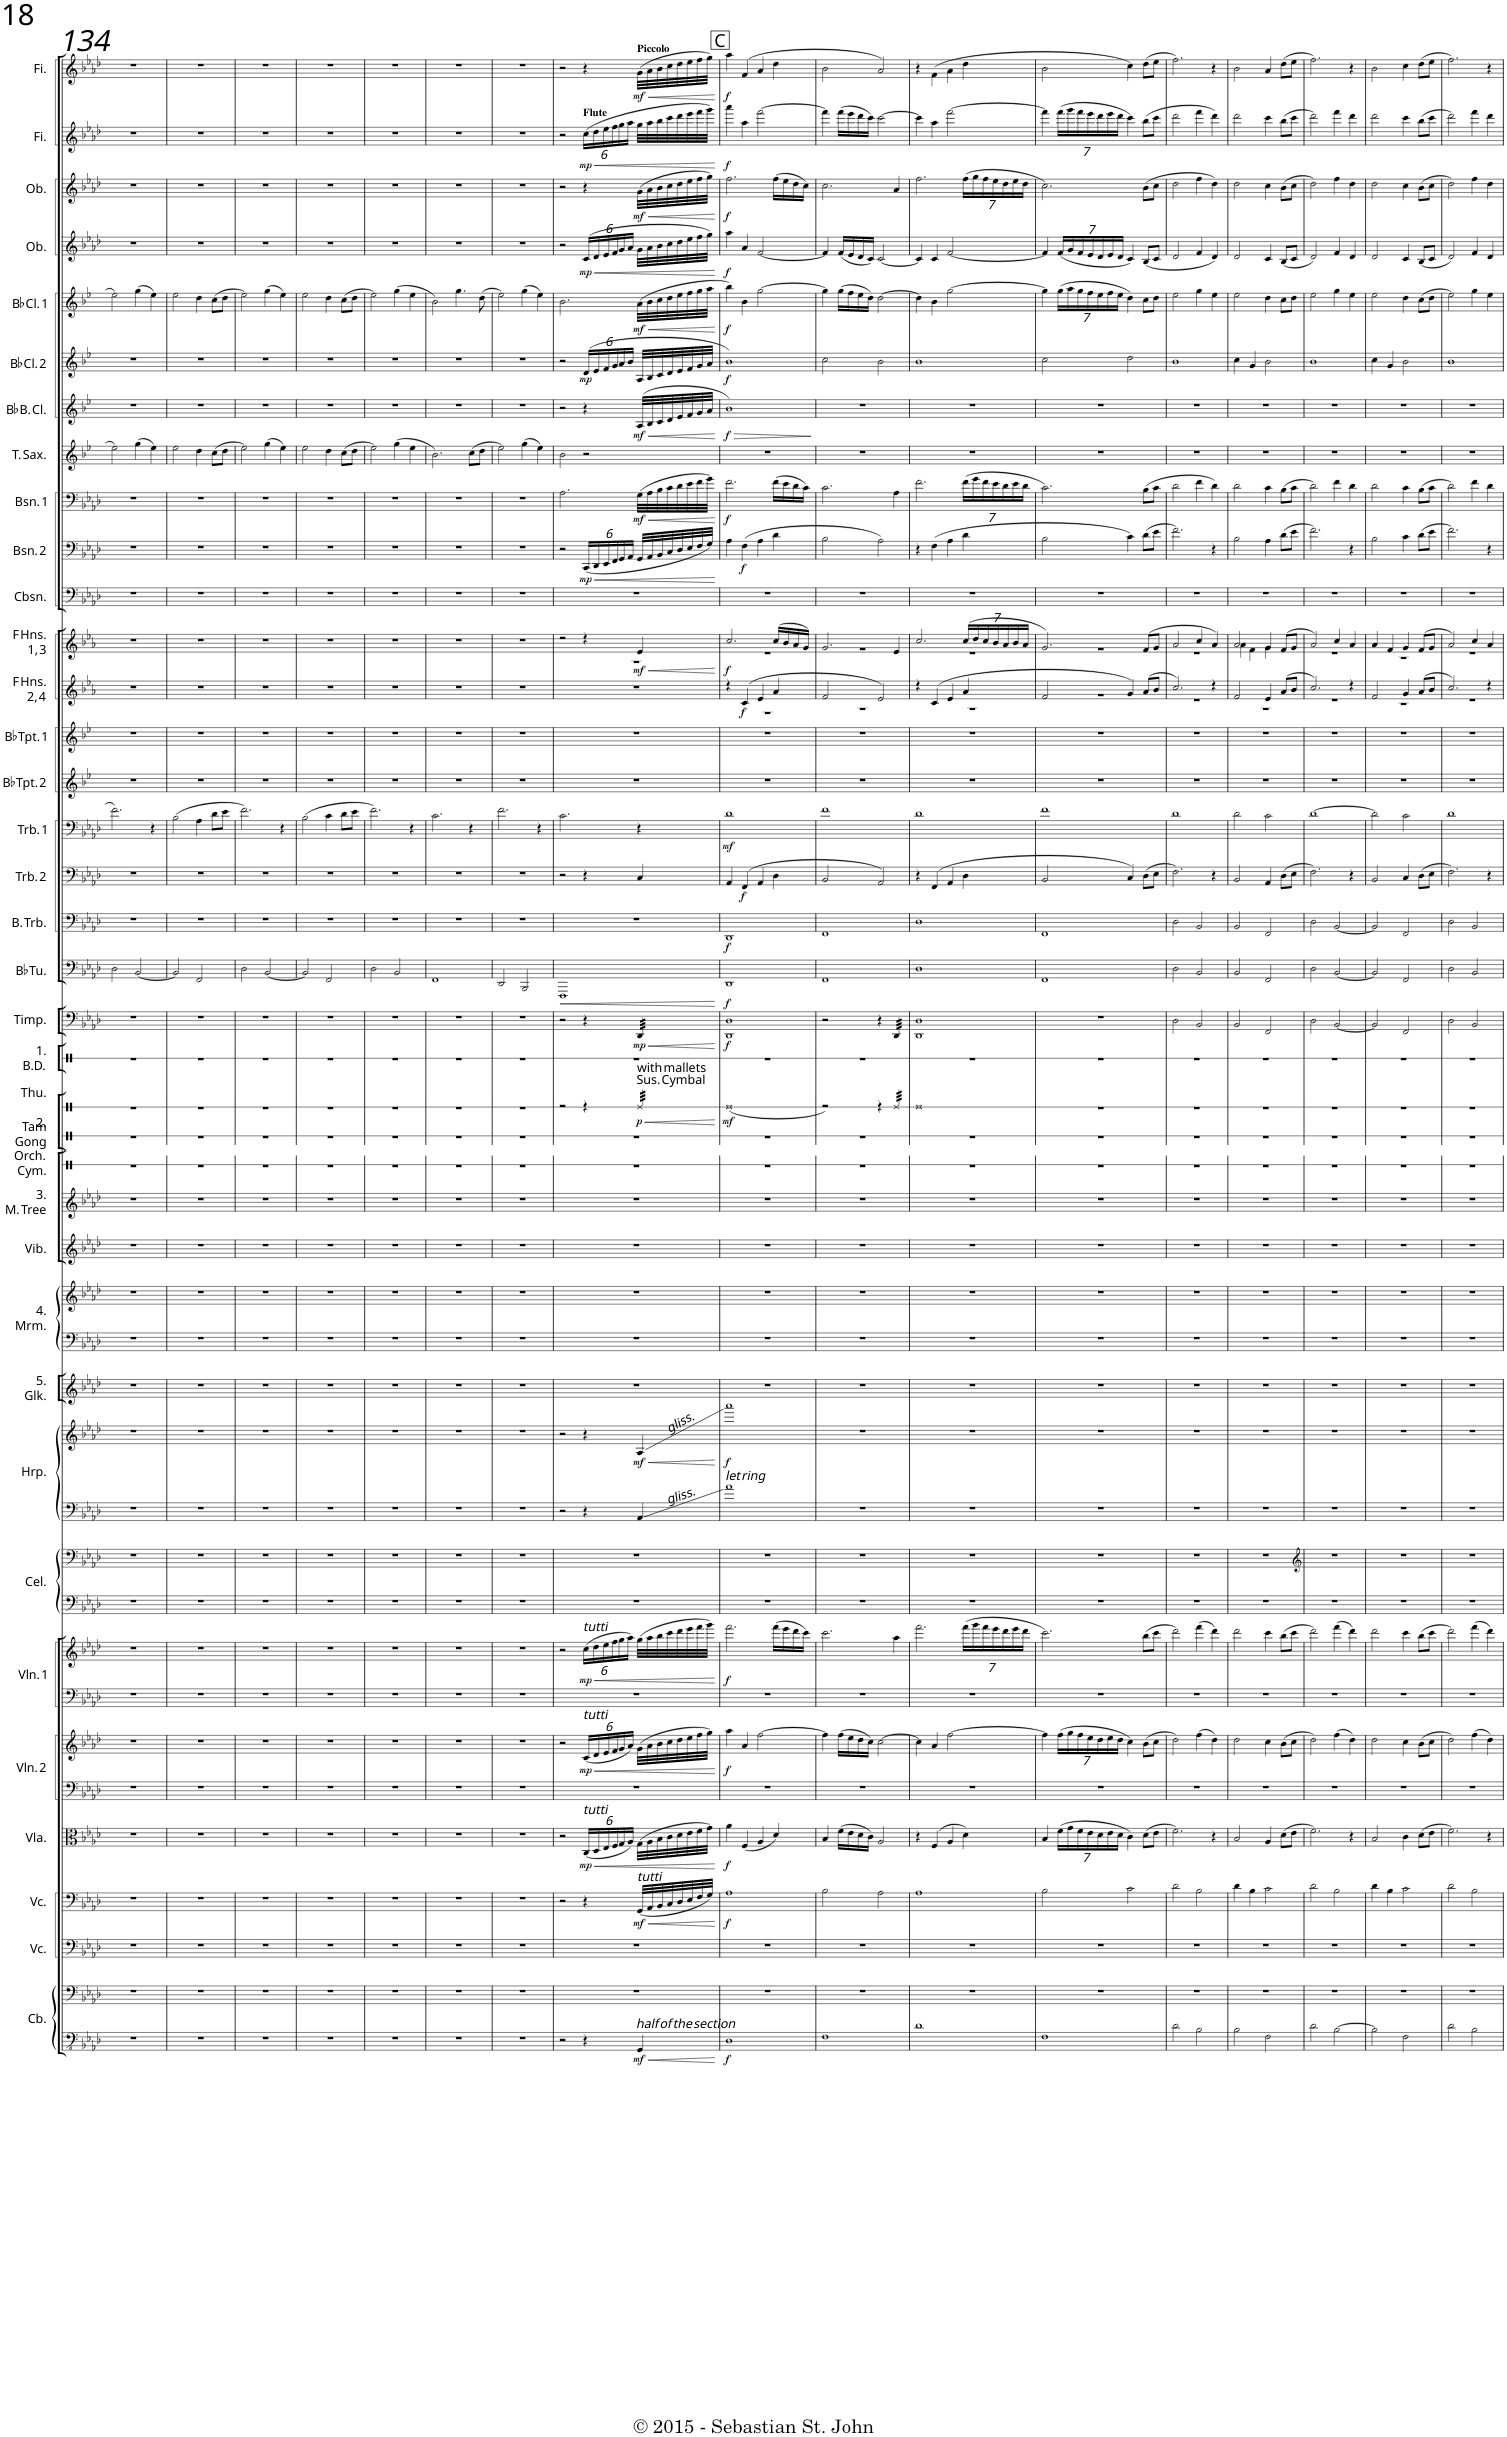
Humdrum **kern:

**kern	**kern	**dynam	**kern	**kern	**dynam	**kern	**dynam	**kern	**kern	**dynam	**kern	**kern	**dynam	**kern	**kern	**kern	**kern	**dynam	**kern	**kern	**kern	**kern	**kern	**kern	**kern	**kern	**dynam	**kern	**kern	**dynam	**kern	**dynam	**kern	**dynam	**kern	**dynam	**kern	**dynam	**kern	**kern	**kern	**dynam	**kern	**dynam	**kern	**kern	**dynam	**kern	**dynam	**kern	**kern	**dynam	**kern	**dynam	**kern	**dynam	**kern	**dynam	**kern	**dynam	**kern	**dynam	**kern	**dynam
*part36	*part36	*part36	*part35	*part34	*part34	*part33	*part33	*part32	*part32	*part32	*part31	*part31	*part31	*part30	*part30	*part29	*part29	*part29	*part28	*part27	*part27	*part26	*part25	*part24	*part23	*part22	*part22	*part21	*part20	*part20	*part19	*part19	*part18	*part18	*part17	*part17	*part16	*part16	*part15	*part14	*part13	*part13	*part12	*part12	*part11	*part10	*part10	*part9	*part9	*part8	*part7	*part7	*part6	*part6	*part5	*part5	*part4	*part4	*part3	*part3	*part2	*part2	*part1	*part1
*staff42	*staff41	*staff41/42	*staff40	*staff39	*staff39	*staff38	*staff38	*staff37	*staff36	*staff36/37	*staff35	*staff34	*staff34/35	*staff33	*staff32	*staff31	*staff30	*staff30/31	*staff29	*staff28	*staff27	*staff26	*staff25	*staff24	*staff23	*staff22	*staff22	*staff21	*staff20	*staff20	*staff19	*staff19	*staff18	*staff18	*staff17	*staff17	*staff16	*staff16	*staff15	*staff14	*staff13	*staff13	*staff12	*staff12	*staff11	*staff10	*staff10	*staff9	*staff9	*staff8	*staff7	*staff7	*staff6	*staff6	*staff5	*staff5	*staff4	*staff4	*staff3	*staff3	*staff2	*staff2	*staff1	*staff1
*I"Contrabass	*	*	*I"Violoncello	*I"Violoncello	*	*I"Viola	*	*I"Violin 2	*	*	*I"Violin 1	*	*	*I"Piano Celesta	*	*I"Harp	*	*	*I"5. Glockenspiel	*I"4. Marimba	*	*I"Vibraphone	*I"3. Mark Tree	*I"Orchestra Cymbals	*I"Tam-Tam Big Gong	*I"Thundersheet  2.	*	*I"1. Bass Drum	*I"Timpani	*	*I"Bb Tuba	*	*I"Bass Trombone	*	*I"Trombone 2	*	*I"Trombone 1	*	*I"Bb Trumpet 2	*I"Bb Trumpet 1	*I"F Horns 2, 4	*	*I"F Horns 1, 3	*	*I"Contrabassoon	*I"Bassoon 2	*	*I"Bassoon 1	*	*I"Tenor Saxophone	*I"Bb Bass Clarinet	*	*I"Bb Clarinet 2	*	*I"Bb Clarinet 1	*	*I"English Horn	*	*I"Oboe	*	*I"Flute 2 Alto Flt.	*	*I"Flute 1 Piccolo	*
*I'Cb.	*	*	*I'Vc.	*I'Vc.	*	*I'Vla.	*	*I'Vln. 2	*	*	*I'Vln. 1	*	*	*I'Pno. Csta.	*	*I'Hrp.	*	*	*I'5. Glk.	*I'4. Mrm.	*	*I'Vib.	*I'3. M. Tree	*I'Orch.  Cym.	*I'Tam Gong	*I'Thu.  2.	*	*I'1. B.D.	*I'Timp.	*	*I'Bb Tu.	*	*I'B. Trb.	*	*I'Trb. 2	*	*I'Trb. 1	*	*I'Bb Tpt. 2	*I'Bb Tpt. 1	*I'F Hns. 2, 4	*	*I'F Hns. 1, 3	*	*I'Cbsn.	*I'Bsn. 2	*	*I'Bsn. 1	*	*I'T. Sax.	*I'Bb B. Cl.	*	*I'Bb Cl. 2	*	*I'Bb Cl. 1	*	*I'E. Hn.	*	*I'Ob.	*	*I'Fl. 2 AFlt	*	*I'Fl. 1 Picc.	*
!!LO:PB:g=z
*clefFv4	*clefF4	*	*clefF4	*clefF4	*	*clefC3	*	*clefF4	*clefG2	*	*clefF4	*clefG2	*	*clefF4	*clefF4	*clefF4	*clefG2	*	*clefG2	*clefF4	*clefG2	*clefG2	*clefG2	*clefX	*clefX	*clefX	*	*clefX	*clefF4	*	*clefF4	*	*clefF4	*	*clefF4	*	*clefF4	*	*clefG2	*clefG2	*clefG2	*	*clefG2	*	*clefF4	*clefF4	*	*clefF4	*	*clefG2	*clefG2	*	*clefG2	*	*clefG2	*	*clefG2	*	*clefG2	*	*clefG2	*	*clefG2	*
*	*	*	*	*	*	*	*	*	*	*	*	*	*	*Trd-7c-12	*Trd-7c-12	*	*	*	*Trd-14c-24	*	*	*	*	*	*	*	*	*	*	*	*	*	*	*	*	*	*	*	*Trd1c2	*Trd1c2	*Trd4c7	*	*Trd4c7	*	*Trd7c12	*	*	*	*	*Trd8c14	*Trd8c14	*	*Trd1c2	*	*Trd1c2	*	*Trd4c7	*	*	*	*	*	*	*
*k[b-e-a-d-]	*k[b-e-a-d-]	*	*k[b-e-a-d-]	*k[b-e-a-d-]	*	*k[b-e-a-d-]	*	*k[b-e-a-d-]	*k[b-e-a-d-]	*	*k[b-e-a-d-]	*k[b-e-a-d-]	*	*k[b-e-a-d-]	*k[b-e-a-d-]	*k[b-e-a-d-]	*k[b-e-a-d-]	*	*k[b-e-a-d-]	*k[b-e-a-d-]	*k[b-e-a-d-]	*k[b-e-a-d-]	*k[b-e-a-d-]	*k[]	*k[]	*k[]	*	*k[]	*k[b-e-a-d-]	*	*k[b-e-a-d-]	*	*k[b-e-a-d-]	*	*k[b-e-a-d-]	*	*k[b-e-a-d-]	*	*k[b-e-]	*k[b-e-]	*k[b-e-a-]	*	*k[b-e-a-]	*	*k[b-e-a-d-]	*k[b-e-a-d-]	*	*k[b-e-a-d-]	*	*k[b-e-]	*k[b-e-]	*	*k[b-e-]	*	*k[b-e-]	*	*k[b-e-a-d-]	*	*k[b-e-a-d-]	*	*k[b-e-a-d-]	*	*k[b-e-a-d-]	*
*M4/4	*M4/4	*	*M4/4	*M4/4	*	*M4/4	*	*M4/4	*M4/4	*	*M4/4	*M4/4	*	*M4/4	*M4/4	*M4/4	*M4/4	*	*M4/4	*M4/4	*M4/4	*M4/4	*M4/4	*M4/4	*M4/4	*M4/4	*	*M4/4	*M4/4	*	*M4/4	*	*M4/4	*	*M4/4	*	*M4/4	*	*M4/4	*M4/4	*M4/4	*	*M4/4	*	*M4/4	*M4/4	*	*M4/4	*	*M4/4	*M4/4	*	*M4/4	*	*M4/4	*	*M4/4	*	*M4/4	*	*M4/4	*	*M4/4	*
=134	=134	=134	=134	=134	=134	=134	=134	=134	=134	=134	=134	=134	=134	=134	=134	=134	=134	=134	=134	=134	=134	=134	=134	=134	=134	=134	=134	=134	=134	=134	=134	=134	=134	=134	=134	=134	=134	=134	=134	=134	=134	=134	=134	=134	=134	=134	=134	=134	=134	=134	=134	=134	=134	=134	=134	=134	=134	=134	=134	=134	=134	=134	=134	=134
1r	1r	.	1r	1r	.	1r	.	1r	1r	.	1r	1r	.	1r	1r	1r	1r	.	1r	1r	1r	1r	1r	1r	1r	1r	.	1r	1r	.	2D-\	.	1r	.	1r	.	2.f\	.	1r	1r	1r	.	1r	.	1r	1r	.	1r	.	2ee-\	1r	.	1r	.	2ee-\	.	1r	.	1r	.	1r	.	1r	.
.	.	.	.	.	.	.	.	.	.	.	.	.	.	.	.	.	.	.	.	.	.	.	.	.	.	.	.	.	.	.	[2BB-/	.	.	.	.	.	.	.	.	.	.	.	.	.	.	.	.	.	.	(>4gg\	.	.	.	.	(>4gg\	.	.	.	.	.	.	.	.	.
.	.	.	.	.	.	.	.	.	.	.	.	.	.	.	.	.	.	.	.	.	.	.	.	.	.	.	.	.	.	.	.	.	.	.	.	.	4r	.	.	.	.	.	.	.	.	.	.	.	.	4ee-\)	.	.	.	.	4ee-\)	.	.	.	.	.	.	.	.	.
=135	=135	=135	=135	=135	=135	=135	=135	=135	=135	=135	=135	=135	=135	=135	=135	=135	=135	=135	=135	=135	=135	=135	=135	=135	=135	=135	=135	=135	=135	=135	=135	=135	=135	=135	=135	=135	=135	=135	=135	=135	=135	=135	=135	=135	=135	=135	=135	=135	=135	=135	=135	=135	=135	=135	=135	=135	=135	=135	=135	=135	=135	=135	=135	=135
1r	1r	.	1r	1r	.	1r	.	1r	1r	.	1r	1r	.	1r	1r	1r	1r	.	1r	1r	1r	1r	1r	1r	1r	1r	.	1r	1r	.	2BB-/]	.	1r	.	1r	.	(>2B-\	.	1r	1r	1r	.	1r	.	1r	1r	.	1r	.	2ee-\	1r	.	1r	.	2ee-\	.	1r	.	1r	.	1r	.	1r	.
.	.	.	.	.	.	.	.	.	.	.	.	.	.	.	.	.	.	.	.	.	.	.	.	.	.	.	.	.	.	.	2FF/	.	.	.	.	.	4A-\	.	.	.	.	.	.	.	.	.	.	.	.	4dd\	.	.	.	.	4dd\	.	.	.	.	.	.	.	.	.
.	.	.	.	.	.	.	.	.	.	.	.	.	.	.	.	.	.	.	.	.	.	.	.	.	.	.	.	.	.	.	.	.	.	.	.	.	8d-\L	.	.	.	.	.	.	.	.	.	.	.	.	(>8cc\L	.	.	.	.	(>8cc\L	.	.	.	.	.	.	.	.	.
.	.	.	.	.	.	.	.	.	.	.	.	.	.	.	.	.	.	.	.	.	.	.	.	.	.	.	.	.	.	.	.	.	.	.	.	.	8e-\J	.	.	.	.	.	.	.	.	.	.	.	.	8dd\J	.	.	.	.	8dd\J	.	.	.	.	.	.	.	.	.
=136	=136	=136	=136	=136	=136	=136	=136	=136	=136	=136	=136	=136	=136	=136	=136	=136	=136	=136	=136	=136	=136	=136	=136	=136	=136	=136	=136	=136	=136	=136	=136	=136	=136	=136	=136	=136	=136	=136	=136	=136	=136	=136	=136	=136	=136	=136	=136	=136	=136	=136	=136	=136	=136	=136	=136	=136	=136	=136	=136	=136	=136	=136	=136	=136
1r	1r	.	1r	1r	.	1r	.	1r	1r	.	1r	1r	.	1r	1r	1r	1r	.	1r	1r	1r	1r	1r	1r	1r	1r	.	1r	1r	.	2D-\	.	1r	.	1r	.	2.f\)	.	1r	1r	1r	.	1r	.	1r	1r	.	1r	.	2ee-\)	1r	.	1r	.	2ee-\)	.	1r	.	1r	.	1r	.	1r	.
.	.	.	.	.	.	.	.	.	.	.	.	.	.	.	.	.	.	.	.	.	.	.	.	.	.	.	.	.	.	.	[2BB-/	.	.	.	.	.	.	.	.	.	.	.	.	.	.	.	.	.	.	(>4gg\	.	.	.	.	(>4gg\	.	.	.	.	.	.	.	.	.
.	.	.	.	.	.	.	.	.	.	.	.	.	.	.	.	.	.	.	.	.	.	.	.	.	.	.	.	.	.	.	.	.	.	.	.	.	4r	.	.	.	.	.	.	.	.	.	.	.	.	4ee-\)	.	.	.	.	4ee-\)	.	.	.	.	.	.	.	.	.
=137	=137	=137	=137	=137	=137	=137	=137	=137	=137	=137	=137	=137	=137	=137	=137	=137	=137	=137	=137	=137	=137	=137	=137	=137	=137	=137	=137	=137	=137	=137	=137	=137	=137	=137	=137	=137	=137	=137	=137	=137	=137	=137	=137	=137	=137	=137	=137	=137	=137	=137	=137	=137	=137	=137	=137	=137	=137	=137	=137	=137	=137	=137	=137	=137
1r	1r	.	1r	1r	.	1r	.	1r	1r	.	1r	1r	.	1r	1r	1r	1r	.	1r	1r	1r	1r	1r	1r	1r	1r	.	1r	1r	.	2BB-/]	.	1r	.	1r	.	(>2B-\	.	1r	1r	1r	.	1r	.	1r	1r	.	1r	.	2ee-\	1r	.	1r	.	2ee-\	.	1r	.	1r	.	1r	.	1r	.
.	.	.	.	.	.	.	.	.	.	.	.	.	.	.	.	.	.	.	.	.	.	.	.	.	.	.	.	.	.	.	2FF/	.	.	.	.	.	4c\	.	.	.	.	.	.	.	.	.	.	.	.	4dd\	.	.	.	.	4dd\	.	.	.	.	.	.	.	.	.
.	.	.	.	.	.	.	.	.	.	.	.	.	.	.	.	.	.	.	.	.	.	.	.	.	.	.	.	.	.	.	.	.	.	.	.	.	8d-\L	.	.	.	.	.	.	.	.	.	.	.	.	(>8cc\L	.	.	.	.	(>8cc\L	.	.	.	.	.	.	.	.	.
.	.	.	.	.	.	.	.	.	.	.	.	.	.	.	.	.	.	.	.	.	.	.	.	.	.	.	.	.	.	.	.	.	.	.	.	.	8e-\J	.	.	.	.	.	.	.	.	.	.	.	.	8dd\J	.	.	.	.	8dd\J	.	.	.	.	.	.	.	.	.
=138	=138	=138	=138	=138	=138	=138	=138	=138	=138	=138	=138	=138	=138	=138	=138	=138	=138	=138	=138	=138	=138	=138	=138	=138	=138	=138	=138	=138	=138	=138	=138	=138	=138	=138	=138	=138	=138	=138	=138	=138	=138	=138	=138	=138	=138	=138	=138	=138	=138	=138	=138	=138	=138	=138	=138	=138	=138	=138	=138	=138	=138	=138	=138	=138
1r	1r	.	1r	1r	.	1r	.	1r	1r	.	1r	1r	.	1r	1r	1r	1r	.	1r	1r	1r	1r	1r	1r	1r	1r	.	1r	1r	.	2D-\	.	1r	.	1r	.	2.f\)	.	1r	1r	1r	.	1r	.	1r	1r	.	1r	.	2ee-\)	1r	.	1r	.	2ee-\)	.	1r	.	1r	.	1r	.	1r	.
.	.	.	.	.	.	.	.	.	.	.	.	.	.	.	.	.	.	.	.	.	.	.	.	.	.	.	.	.	.	.	2BB-/	.	.	.	.	.	.	.	.	.	.	.	.	.	.	.	.	.	.	(>4gg\	.	.	.	.	(>4gg\	.	.	.	.	.	.	.	.	.
.	.	.	.	.	.	.	.	.	.	.	.	.	.	.	.	.	.	.	.	.	.	.	.	.	.	.	.	.	.	.	.	.	.	.	.	.	4r	.	.	.	.	.	.	.	.	.	.	.	.	4ee-\	.	.	.	.	4ee-\	.	.	.	.	.	.	.	.	.
=139	=139	=139	=139	=139	=139	=139	=139	=139	=139	=139	=139	=139	=139	=139	=139	=139	=139	=139	=139	=139	=139	=139	=139	=139	=139	=139	=139	=139	=139	=139	=139	=139	=139	=139	=139	=139	=139	=139	=139	=139	=139	=139	=139	=139	=139	=139	=139	=139	=139	=139	=139	=139	=139	=139	=139	=139	=139	=139	=139	=139	=139	=139	=139	=139
1r	1r	.	1r	1r	.	1r	.	1r	1r	.	1r	1r	.	1r	1r	1r	1r	.	1r	1r	1r	1r	1r	1r	1r	1r	.	1r	1r	.	1FF	.	1r	.	1r	.	2.c\	.	1r	1r	1r	.	1r	.	1r	1r	.	1r	.	2.b-\)	1r	.	1r	.	2b-\)	.	1r	.	1r	.	1r	.	1r	.
.	.	.	.	.	.	.	.	.	.	.	.	.	.	.	.	.	.	.	.	.	.	.	.	.	.	.	.	.	.	.	.	.	.	.	.	.	.	.	.	.	.	.	.	.	.	.	.	.	.	.	.	.	.	.	4.gg\	.	.	.	.	.	.	.	.	.
.	.	.	.	.	.	.	.	.	.	.	.	.	.	.	.	.	.	.	.	.	.	.	.	.	.	.	.	.	.	.	.	.	.	.	.	.	4r	.	.	.	.	.	.	.	.	.	.	.	.	(>8cc\L	.	.	.	.	.	.	.	.	.	.	.	.	.	.
.	.	.	.	.	.	.	.	.	.	.	.	.	.	.	.	.	.	.	.	.	.	.	.	.	.	.	.	.	.	.	.	.	.	.	.	.	.	.	.	.	.	.	.	.	.	.	.	.	.	8dd\J	.	.	.	.	(>8dd\	.	.	.	.	.	.	.	.	.
=140	=140	=140	=140	=140	=140	=140	=140	=140	=140	=140	=140	=140	=140	=140	=140	=140	=140	=140	=140	=140	=140	=140	=140	=140	=140	=140	=140	=140	=140	=140	=140	=140	=140	=140	=140	=140	=140	=140	=140	=140	=140	=140	=140	=140	=140	=140	=140	=140	=140	=140	=140	=140	=140	=140	=140	=140	=140	=140	=140	=140	=140	=140	=140	=140
1r	1r	.	1r	1r	.	1r	.	1r	1r	.	1r	1r	.	1r	1r	1r	1r	.	1r	1r	1r	1r	1r	1r	1r	1r	.	1r	1r	.	2DD-/	.	1r	.	1r	.	2.f\	.	1r	1r	1r	.	1r	.	1r	1r	.	1r	.	2ee-\)	1r	.	1r	.	2ee-\)	.	1r	.	1r	.	1r	.	1r	.
.	.	.	.	.	.	.	.	.	.	.	.	.	.	.	.	.	.	.	.	.	.	.	.	.	.	.	.	.	.	.	2BBB-/	.	.	.	.	.	.	.	.	.	.	.	.	.	.	.	.	.	.	(>4gg\	.	.	.	.	(>4gg\	.	.	.	.	.	.	.	.	.
.	.	.	.	.	.	.	.	.	.	.	.	.	.	.	.	.	.	.	.	.	.	.	.	.	.	.	.	.	.	.	.	.	.	.	.	.	4r	.	.	.	.	.	.	.	.	.	.	.	.	4ee-\)	.	.	.	.	4ee-\)	.	.	.	.	.	.	.	.	.
=141	=141	=141	=141	=141	=141	=141	=141	=141	=141	=141	=141	=141	=141	=141	=141	=141	=141	=141	=141	=141	=141	=141	=141	=141	=141	=141	=141	=141	=141	=141	=141	=141	=141	=141	=141	=141	=141	=141	=141	=141	=141	=141	=141	=141	=141	=141	=141	=141	=141	=141	=141	=141	=141	=141	=141	=141	=141	=141	=141	=141	=141	=141	=141	=141
*	*	*	*	*	*	*	*	*	*	*	*	*	*	*	*	*	*	*	*	*	*	*	*	*	*	*	*	*	*	*	*	*	*	*	*	*	*	*	*	*	*	*	*^	*	*	*	*	*	*	*	*	*	*	*	*	*	*	*	*	*	*	*	*	*
2r	1r	.	1r	2r	.	2r	.	1r	2r	.	1r	2r	.	1r	1r	2r	2r	.	1r	1r	1r	1r	1r	1r	1r	2r	.	1r	2r	.	1FFF	.	1r	.	2r	.	2.c\	.	1r	1r	1r	.	2r	1r	.	1r	2r	.	2.A-\	.	2b-\	2r	.	2r	.	2.b-\	.	2r	.	2r	.	2r	.	2r	.
*	*	*	*	*	*	*Xbrackettup	*	*	*Xbrackettup	*	*	*Xbrackettup	*	*	*	*	*	*	*	*	*	*	*	*	*	*	*	*	*	*	*	*	*	*	*	*	*	*	*	*	*	*	*	*	*	*	*Xbrackettup	*	*	*	*	*	*	*	*	*	*	*	*	*	*	*	*	*	*
!	!	!	!	!	!	!	!	!	!	!	!	!	!	!	!	!	!	!	!	!	!	!	!	!	!	!	!	!	!	!	!	!	!	!	!	!	!	!	!	!	!	!	!	!	!	!	!	!LO:HP:b	!	!	!	!	!	!	!	!	!	!	!	!	!	!	!	!	!
*	*	*	*	*	*	*	*	*	*	*	*	*	*	*	*	*	*	*	*	*	*	*	*	*	*	*	*	*	*	*	*	*	*	*	*	*	*	*	*	*	*	*	*	*	*	*	*	*	*	*	*	*	*	*Xbrackettup	*	*	*	*Xbrackettup	*	*	*	*	*	*	*
!	!	!	!	!	!	!	!	!	!	!	!	!	!	!	!	!	!	!	!	!	!	!	!	!	!	!	!	!	!	!	!	!	!	!	!	!	!	!	!	!	!	!	!	!	!	!	!	!	!	!	!	!	!	!	!	!	!	!	!LO:HP:b	!	!	!	!	!	!
*	*	*	*	*	*	*	*	*	*	*	*	*	*	*	*	*	*	*	*	*	*	*	*	*	*	*	*	*	*	*	*	*	*	*	*	*	*	*	*	*	*	*	*	*	*	*	*	*	*	*	*	*	*	*	*	*	*	*	*	*	*	*Xbrackettup	*	*	*
!	!	!	!	!	!	!	!	!	!	!	!	!	!	!	!	!	!	!	!	!	!	!	!	!	!	!	!	!	!	!	!	!	!	!	!	!	!	!	!	!	!	!	!	!	!	!	!	!	!	!	!	!	!	!	!	!	!	!	!	!	!	!LO:TX:a:B:t=Flute	!	!	!
!	!	!	!	!	!	!	!	!	!	!	!	!LO:TX:a:i:t=tutti	!	!	!	!	!	!	!	!	!	!	!	!	!	!	!	!	!	!	!	!	!	!	!	!	!	!	!	!	!	!	!	!	!	!	!	!	!	!	!	!	!	!	!	!	!	!	!	!	!	!	!	!	!
!	!	!	!	!	!	!	!	!	!LO:TX:a:i:t=tutti	!	!	!	!	!	!	!	!	!	!	!	!	!	!	!	!	!	!	!	!	!	!	!	!	!	!	!	!	!	!	!	!	!	!	!	!	!	!	!	!	!	!	!	!	!	!	!	!	!	!	!	!	!	!	!	!
!	!	!	!	!	!	!LO:TX:a:i:t=tutti	!	!	!	!	!	!	!	!	!	!	!	!	!	!	!	!	!	!	!	!	!	!	!	!	!	!	!	!	!	!	!	!	!	!	!	!	!	!	!	!	!	!	!	!	!	!	!	!	!	!	!	!	!	!	!	!	!	!	!
!	!	!	!	!	!	!	!LO:DY:b	!	!	!LO:DY:b	!	!	!LO:DY:b	!	!	!	!	!	!	!	!	!	!	!	!	!	!	!	!	!	!	!	!	!	!	!	!	!	!	!	!	!	!	!	!	!	!	!LO:DY:n=1:b	!	!	!	!	!	!	!LO:DY:b	!	!	!	!LO:DY:n=1:b	!	!	!	!LO:HP:b	!	!
!	!	!	!	!	!	!	!	!	!	!	!	!	!	!	!	!	!	!	!	!	!	!	!	!	!	!	!	!	!	!	!	!	!	!	!	!	!	!	!	!	!	!	!	!	!	!	!	!	!	!	!	!	!	!	!	!	!	!	!	!	!	!	!LO:DY:n=1:b	!	!
4r	.	.	.	4r	.	(<24C/LL	mp	.	(<24c/LL	mp	.	(>24cc\LL	mp	.	.	4r	4r	.	.	.	.	.	.	.	.	4r	.	.	4r	.	.	.	.	.	4r	.	.	.	.	.	.	.	4r	.	.	.	(<24CC/LL	< mp	.	.	2r	4r	.	(>24d/LL	mp	.	.	(>24c/LL	< mp	4r	.	(>24cc\LL	< mp	4r	.
.	.	.	.	.	.	24D-/	.	.	24d-/	.	.	24dd-\	.	.	.	.	.	.	.	.	.	.	.	.	.	.	.	.	.	.	.	.	.	.	.	.	.	.	.	.	.	.	.	.	.	.	24DD-/	.	.	.	.	.	.	24e-/	.	.	.	24d-/	.	.	.	24dd-\	.	.	.
.	.	.	.	.	.	24E-/	.	.	24e-/	.	.	24ee-\	.	.	.	.	.	.	.	.	.	.	.	.	.	.	.	.	.	.	.	.	.	.	.	.	.	.	.	.	.	.	.	.	.	.	24EE-/	.	.	.	.	.	.	24f/	.	.	.	24e-/	.	.	.	24ee-\	.	.	.
.	.	.	.	.	.	24F/	.	.	24f/	.	.	24ff\	.	.	.	.	.	.	.	.	.	.	.	.	.	.	.	.	.	.	.	.	.	.	.	.	.	.	.	.	.	.	.	.	.	.	24FF/	.	.	.	.	.	.	24g/	.	.	.	24f/	.	.	.	24ff\	.	.	.
.	.	.	.	.	.	24G/	.	.	24g/	.	.	24gg\	.	.	.	.	.	.	.	.	.	.	.	.	.	.	.	.	.	.	.	.	.	.	.	.	.	.	.	.	.	.	.	.	.	.	24GG/	.	.	.	.	.	.	24a/	.	.	.	24g/	.	.	.	24gg\	.	.	.
.	.	.	.	.	.	24A-/JJ)	.	.	24a-/JJ)	.	.	24aa-\JJ)	.	.	.	.	.	.	.	.	.	.	.	.	.	.	.	.	.	.	.	.	.	.	.	.	.	.	.	.	.	.	.	.	.	.	24AA-/JJ	.	.	.	.	.	.	24b-/JJ	.	.	.	24a-/JJ	.	.	.	24aa-\JJ	.	.	.
!	!	!	!	!	!	!	!	!	!	!	!	!	!	!	!	!	!	!	!	!	!	!	!	!	!	!	!	!	!	!	!	!	!	!	!	!	!	!	!	!	!	!	!	!	!	!	!	!	!	!	!	!	!	!	!	!	!	!	!	!	!	!	!	!LO:TX:a:B:t=Piccolo	!
!	!	!	!	!	!	!	!	!	!	!	!	!	!	!	!	!	!	!	!	!	!	!	!	!	!	!LO:TX:a:t=Sus. Cymbal	!	!	!	!	!	!	!	!	!	!	!	!	!	!	!	!	!	!	!	!	!	!	!	!	!	!	!	!	!	!	!	!	!	!	!	!	!	!	!
!	!	!	!	!	!	!	!	!	!	!	!	!	!	!	!	!	!	!	!	!	!	!	!	!	!	!LO:TX:a:t=with mallets	!	!	!	!	!	!	!	!	!	!	!	!	!	!	!	!	!	!	!	!	!	!	!	!	!	!	!	!	!	!	!	!	!	!	!	!	!	!	!
!	!	!	!	!LO:TX:a:i:t=tutti	!	!	!	!	!	!	!	!	!	!	!	!	!	!	!	!	!	!	!	!	!	!	!	!	!	!	!	!	!	!	!	!	!	!	!	!	!	!	!	!	!	!	!	!	!	!	!	!	!	!	!	!	!	!	!	!	!	!	!	!	!
!LO:TX:a:i:t=half of the section	!	!	!	!	!	!	!	!	!	!	!	!	!	!	!	!	!	!	!	!	!	!	!	!	!	!	!	!	!	!	!	!	!	!	!	!	!	!	!	!	!	!	!	!	!	!	!	!	!	!	!	!	!	!	!	!	!	!	!	!	!	!	!	!	!
!	!	!LO:DY:b=2	!	!	!LO:DY:b	!	!	!	!	!	!	!	!	!	!	!	!	!LO:DY:b	!	!	!	!	!	!	!	!	!LO:DY:b	!	!	!LO:DY:b	!	!	!	!	!	!	!	!	!	!	!	!	!	!	!LO:HP:b	!	!	!	!	!LO:HP:b	!	!	!LO:HP:b	!	!	!	!LO:HP:b	!	!	!	!LO:HP:b	!	!	!	!LO:HP:b
!	!	!	!	!	!	!	!	!	!	!	!	!	!	!	!	!	!	!	!	!	!	!	!	!	!	!	!	!	!	!	!	!	!	!	!	!	!	!	!	!	!	!	!	!	!LO:DY:n=1:b	!	!	!	!	!LO:DY:n=1:b	!	!	!LO:DY:n=1:b	!	!	!	!LO:DY:n=1:b	!	!	!	!LO:DY:n=1:b	!	!	!	!LO:DY:n=1:b
*	*	*	*	*	*	*	*	*	*	*	*	*	*	*	*	*	*	*	*	*	*	*	*	*	*	*tremolo	*	*	*	*	*	*	*	*	*	*	*	*	*	*	*	*	*	*	*	*	*	*	*	*	*	*	*	*	*	*	*	*	*	*	*	*	*	*	*
*	*	*	*	*	*	*	*	*	*	*	*	*	*	*	*	*	*	*	*	*	*	*	*	*	*	*	*	*	*tremolo	*	*	*	*	*	*	*	*	*	*	*	*	*	*	*	*	*	*	*	*	*	*	*	*	*	*	*	*	*	*	*	*	*	*	*	*
4GGG/	.	mf	.	(<32GG/LLL	mf	(>32G\LLL	.	.	(>32g\LLL	.	.	(>32gg\LLL	.	.	.	4AA-/	4A-/	mf	.	.	.	.	.	.	.	32Re/LLL	p	.	32DD-/LLL	mp	.	.	.	.	4C/	.	4r	.	.	.	.	.	4e-/	.	< mf	.	32GG/LLL	.	(>32G\LLL	< mf	.	(>32A/LLL	< mf	32A/LLL	.	(>32a\LLL	< mf	32g\LLL	.	(>32g\LLL	< mf	32gg\LLL	.	(>32g\LLL	< mf
.	.	.	.	32AA-/	.	32A-\	.	.	32a-\	.	.	32aa-\	.	.	.	.	.	.	.	.	.	.	.	.	.	32Re/	.	.	32DD-/	.	.	.	.	.	.	.	.	.	.	.	.	.	.	.	.	.	32AA-/	.	32A-\	.	.	32B-/	.	32B-/	.	32b-\	.	32a-\	.	32a-\	.	32aa-\	.	32a-\	.
.	.	.	.	32BB-/	.	32B-\	.	.	32b-\	.	.	32bb-\	.	.	.	.	.	.	.	.	.	.	.	.	.	32Re/	.	.	32DD-/	.	.	.	.	.	.	.	.	.	.	.	.	.	.	.	.	.	32BB-/	.	32B-\	.	.	32c/	.	32c/	.	32cc\	.	32b-\	.	32b-\	.	32bb-\	.	32b-\	.
.	.	.	.	32C/	.	32c\	.	.	32cc\	.	.	32ccc\	.	.	.	.	.	.	.	.	.	.	.	.	.	32Re/	.	.	32DD-/	.	.	.	.	.	.	.	.	.	.	.	.	.	.	.	.	.	32C/	.	32c\	.	.	32d/	.	32d/	.	32dd\	.	32cc\	.	32cc\	.	32ccc\	.	32cc\	.
.	.	.	.	32D-/	.	32d-\	.	.	32dd-\	.	.	32ddd-\	.	.	.	.	.	.	.	.	.	.	.	.	.	32Re/	.	.	32DD-/	.	.	.	.	.	.	.	.	.	.	.	.	.	.	.	.	.	32D-/	.	32d-\	.	.	32e-/	.	32e-/	.	32ee-\	.	32dd-\	.	32dd-\	.	32ddd-\	.	32dd-\	.
.	.	.	.	32E-/	.	32e-\	.	.	32ee-\	.	.	32eee-\	.	.	.	.	.	.	.	.	.	.	.	.	.	32Re/	.	.	32DD-/	.	.	.	.	.	.	.	.	.	.	.	.	.	.	.	.	.	32E-/	.	32e-\	.	.	32f/	.	32f/	.	32ff\	.	32ee-\	.	32ee-\	.	32eee-\	.	32ee-\	.
.	.	.	.	32F/	.	32f\	.	.	32ff\	.	.	32fff\	.	.	.	.	.	.	.	.	.	.	.	.	.	32Re/	.	.	32DD-/	.	.	.	.	.	.	.	.	.	.	.	.	.	.	.	.	.	32F/	.	32f\	.	.	32g/	.	32g/	.	32gg\	.	32ff\	.	32ff\	.	32fff\	.	32ff\	.
.	.	.	.	32G/JJJ)	.	32g\JJJ)	.	.	32gg\JJJ)	.	.	32ggg\JJJ)	.	.	.	.	.	.	.	.	.	.	.	.	.	32Re/JJJ	.	.	32DD-/JJJ	.	.	.	.	.	.	.	.	.	.	.	.	.	.	.	.	.	32G/JJJ)	.	32g\JJJ)	.	.	32a/JJJ	.	32a/JJJ	.	32aa\JJJ	.	32gg\JJJ)	.	32gg\JJJ)	.	32ggg\JJJ)	.	32gg\JJJ)	.
*	*	*	*	*	*	*	*	*	*	*	*	*	*	*	*	*	*	*	*	*	*	*	*	*	*	*	*	*	*Xtremolo	*	*	*	*	*	*	*	*	*	*	*	*	*	*	*	*	*	*	*	*	*	*	*	*	*	*	*	*	*	*	*	*	*	*	*	*
*	*	*	*	*	*	*	*	*	*	*	*	*	*	*	*	*	*	*	*	*	*	*	*	*	*	*Xtremolo	*	*	*	*	*	*	*	*	*	*	*	*	*	*	*	*	*	*	*	*	*	*	*	*	*	*	*	*	*	*	*	*	*	*	*	*	*	*	*
*	*	*	*	*	*	*	*	*	*	*	*	*	*	*	*	*	*	*	*	*	*	*	*	*	*	*	*	*	*	*	*	*	*	*	*	*	*	*	*	*	*	*	*v	*v	*	*	*	*	*	*	*	*	*	*	*	*	*	*	*	*	*	*	*	*	*
.	.	.	.	.	.	.	.	.	.	.	.	.	.	.	.	.	.	.	.	.	.	.	.	.	.	.	.	.	.	.	.	.	.	.	.	.	.	.	.	.	.	.	.	[	.	.	[	.	[	.	.	[	.	.	.	[	.	[	.	[	.	[	.	[
!!LO:REH:place=s1:a:B:cj:fs=20:t=C
=142	=142	=142	=142	=142	=142	=142	=142	=142	=142	=142	=142	=142	=142	=142	=142	=142	=142	=142	=142	=142	=142	=142	=142	=142	=142	=142	=142	=142	=142	=142	=142	=142	=142	=142	=142	=142	=142	=142	=142	=142	=142	=142	=142	=142	=142	=142	=142	=142	=142	=142	=142	=142	=142	=142	=142	=142	=142	=142	=142	=142	=142	=142	=142	=142
*	*	*	*	*	*	*	*	*	*	*	*	*	*	*	*	*	*	*	*	*	*	*	*	*	*	*	*	*	*	*	*	*	*	*	*	*	*	*	*	*	*^	*	*^	*	*	*	*	*	*	*	*	*	*	*	*	*	*	*	*	*	*	*	*	*
!	!	!	!	!	!	!	!	!	!	!	!	!	!	!	!	!	!LO:TX:b:i:t=let ring	!	!	!	!	!	!	!	!	!	!	!	!	!	!	!	!	!	!	!	!	!	!	!	!	!	!	!	!	!	!	!	!	!	!	!	!	!	!	!	!	!	!	!	!	!	!	!	!	!
!	!	!LO:DY:b=2	!	!	!LO:DY:b	!	!LO:DY:b	!	!	!LO:DY:b	!	!	!LO:DY:b	!	!	!	!	!LO:DY:b	!	!	!	!	!	!	!	!	!LO:DY:b	!	!	!LO:DY:b	!	!LO:DY:b	!	!LO:DY:b	!	!	!	!LO:DY:b	!	!	!	!	!	!	!	!LO:DY:b	!	!	!	!	!LO:DY:b	!	!	!LO:HP:b	!	!	!	!	!	!	!	!	!	!	!	!
!	!	!	!	!	!	!	!	!	!	!	!	!	!	!	!	!	!	!	!	!	!	!	!	!	!	!	!	!	!	!	!	!	!	!	!	!	!	!	!	!	!	!	!	!	!	!	!	!	!	!	!	!	!	!LO:DY:n=1:b	!	!LO:DY:b	!	!LO:DY:b	!	!LO:DY:b	!	!LO:DY:b	!	!LO:DY:b	!	!LO:DY:b
1DD-	1r	f	1r	1A-	f	4a-\	f	1r	4aa-\	f	1r	2.fff\	f	1r	1r	1a-	1aaa-	f	1r	1r	1r	1r	1r	1r	1r	(<1Re	mf	1r	1DD- 1D-	f	1DD-	f	1DD-	f	4AA-/	.	1d-	mf	1r	1r	4r	1r	.	2.cc/	1r	f	1r	4A-\	.	2.f\	f	1r	1b-)	> f	1b-)	f	4bb-\)	f	4aa-\	f	2.ff\	f	4aaa-\	f	4aa-\	f
!	!	!	!	!	!	!	!	!	!	!	!	!	!	!	!	!	!	!	!	!	!	!	!	!	!	!	!	!	!	!	!	!	!	!	!	!LO:DY:b	!	!	!	!	!	!	!LO:DY:b	!	!	!	!	!	!LO:DY:b	!	!	!	!	!	!	!	!	!	!	!	!	!	!	!	!	!
.	.	.	.	.	.	(<4F/	.	.	4a-/	.	.	.	.	.	.	.	.	.	.	.	.	.	.	.	.	.	.	.	.	.	.	.	.	.	(>4FF/	f	.	.	.	.	(>4c/	.	f	.	.	.	.	(>4F\	f	.	.	.	.	.	.	.	4b-\	.	4a-/	.	.	.	4aa-\	.	(>4f/	.
.	.	.	.	.	.	4A-/	.	.	[2ff\	.	.	.	.	.	.	.	.	.	.	.	.	.	.	.	.	.	.	.	.	.	.	.	.	.	4AA-/	.	.	.	.	.	4e-/	.	.	.	.	.	.	4A-\	.	.	.	.	.	.	.	.	[2gg\	.	[2f/	.	.	.	[2fff\	.	4a-/	.
.	.	.	.	.	.	4d-/)	.	.	.	.	.	(>16fff\LL	.	.	.	.	.	.	.	.	.	.	.	.	.	.	.	.	.	.	.	.	.	.	4D-\	.	.	.	.	.	4a-/	.	.	(>16cc/LL	.	.	.	4d-\	.	(>16f\LL	.	.	.	.	.	.	.	.	.	.	(>16ff\LL	.	.	.	4dd-\	.
.	.	.	.	.	.	.	.	.	.	.	.	16eee-\	.	.	.	.	.	.	.	.	.	.	.	.	.	.	.	.	.	.	.	.	.	.	.	.	.	.	.	.	.	.	.	16b-/	.	.	.	.	.	16e-\	.	.	.	.	.	.	.	.	.	.	16ee-\	.	.	.	.	.
.	.	.	.	.	.	.	.	.	.	.	.	16ddd-\	.	.	.	.	.	.	.	.	.	.	.	.	.	.	.	.	.	.	.	.	.	.	.	.	.	.	.	.	.	.	.	16a-/	.	.	.	.	.	16d-\	.	.	.	.	.	.	.	.	.	.	16dd-\	.	.	.	.	.
.	.	.	.	.	.	.	.	.	.	.	.	16ccc\JJ)	.	.	.	.	.	.	.	.	.	.	.	.	.	.	.	.	.	.	.	.	.	.	.	.	.	.	.	.	.	.	.	16g/JJ)	.	.	.	.	.	16c\JJ)	.	.	.	.	.	.	.	.	.	.	16cc\JJ)	.	.	.	.	.
*	*	*	*	*	*	*	*	*	*	*	*	*	*	*	*	*	*	*	*	*	*	*	*	*	*	*	*	*	*	*	*	*	*	*	*	*	*	*	*	*	*v	*v	*	*	*	*	*	*	*	*	*	*	*	*	*	*	*	*	*	*	*	*	*	*	*	*
*	*	*	*	*	*	*	*	*	*	*	*	*	*	*	*	*	*	*	*	*	*	*	*	*	*	*	*	*	*	*	*	*	*	*	*	*	*	*	*	*	*	*	*v	*v	*	*	*	*	*	*	*	*	*	*	*	*	*	*	*	*	*	*	*	*	*
.	.	.	.	.	.	.	.	.	.	.	.	.	.	.	.	.	.	.	.	.	.	.	.	.	.	.	.	.	.	.	.	.	.	.	.	.	.	.	.	.	.	.	.	.	.	.	.	.	.	.	.	]	.	.	.	.	.	.	.	.	.	.	.	.
=143	=143	=143	=143	=143	=143	=143	=143	=143	=143	=143	=143	=143	=143	=143	=143	=143	=143	=143	=143	=143	=143	=143	=143	=143	=143	=143	=143	=143	=143	=143	=143	=143	=143	=143	=143	=143	=143	=143	=143	=143	=143	=143	=143	=143	=143	=143	=143	=143	=143	=143	=143	=143	=143	=143	=143	=143	=143	=143	=143	=143	=143	=143	=143	=143
*	*	*	*	*	*	*	*	*	*	*	*	*	*	*	*	*	*	*	*	*	*	*	*	*	*	*	*	*	*	*	*	*	*	*	*	*	*	*	*	*	*^	*	*^	*	*	*	*	*	*	*	*	*	*	*	*	*	*	*	*	*	*	*	*	*
1FF	1r	.	1r	2B-\	.	4B-/	.	1r	4ff\]	.	1r	2.ccc\	.	1r	1r	1r	1r	.	1r	1r	1r	1r	1r	1r	1r	2r)	.	1r	2r	.	1FF	.	1FF	.	2BB-/	.	1f	.	1r	1r	2f/	1r	.	2.g/	1r	.	1r	2B-\	.	2.c\	.	1r	1r	.	2cc\	.	4gg\]	.	4f/]	.	2.cc\	.	4fff\]	.	2b-\	.
.	.	.	.	.	.	(>16f\LL	.	.	(>16ff\LL	.	.	.	.	.	.	.	.	.	.	.	.	.	.	.	.	.	.	.	.	.	.	.	.	.	.	.	.	.	.	.	.	.	.	.	.	.	.	.	.	.	.	.	.	.	.	.	(>16gg\LL	.	(<16f/LL	.	.	.	(>16fff\LL	.	.	.
.	.	.	.	.	.	16e-\	.	.	16ee-\	.	.	.	.	.	.	.	.	.	.	.	.	.	.	.	.	.	.	.	.	.	.	.	.	.	.	.	.	.	.	.	.	.	.	.	.	.	.	.	.	.	.	.	.	.	.	.	16ff\	.	16e-/	.	.	.	16eee-\	.	.	.
.	.	.	.	.	.	16d-\	.	.	16dd-\	.	.	.	.	.	.	.	.	.	.	.	.	.	.	.	.	.	.	.	.	.	.	.	.	.	.	.	.	.	.	.	.	.	.	.	.	.	.	.	.	.	.	.	.	.	.	.	16ee-\	.	16d-/	.	.	.	16ddd-\	.	.	.
.	.	.	.	.	.	16c\JJ)	.	.	16cc\JJ)	.	.	.	.	.	.	.	.	.	.	.	.	.	.	.	.	.	.	.	.	.	.	.	.	.	.	.	.	.	.	.	.	.	.	.	.	.	.	.	.	.	.	.	.	.	.	.	16dd\JJ)	.	16c/JJ)	.	.	.	16ccc\JJ)	.	.	.
.	.	.	.	2A-\	.	2A-/	.	.	[2cc\	.	.	.	.	.	.	.	.	.	.	.	.	.	.	.	.	4r	.	.	4r	.	.	.	.	.	2AA-/)	.	.	.	.	.	2e-/)	.	.	.	.	.	.	2A-\)	.	.	.	.	.	.	2b-\	.	[2dd\	.	[2c/	.	.	.	[2ccc\	.	2a-/)	.
*	*	*	*	*	*	*	*	*	*	*	*	*	*	*	*	*	*	*	*	*	*	*	*	*	*	*tremolo	*	*	*	*	*	*	*	*	*	*	*	*	*	*	*	*	*	*	*	*	*	*	*	*	*	*	*	*	*	*	*	*	*	*	*	*	*	*	*	*
*	*	*	*	*	*	*	*	*	*	*	*	*	*	*	*	*	*	*	*	*	*	*	*	*	*	*	*	*	*tremolo	*	*	*	*	*	*	*	*	*	*	*	*	*	*	*	*	*	*	*	*	*	*	*	*	*	*	*	*	*	*	*	*	*	*	*	*	*
.	.	.	.	.	.	.	.	.	.	.	.	4aa-\	.	.	.	.	.	.	.	.	.	.	.	.	.	32Re/LLL	.	.	32DD-/LLL	.	.	.	.	.	.	.	.	.	.	.	.	.	.	4e-/	.	.	.	.	.	4A-\	.	.	.	.	.	.	.	.	.	.	4a-/	.	.	.	.	.
.	.	.	.	.	.	.	.	.	.	.	.	.	.	.	.	.	.	.	.	.	.	.	.	.	.	32Re/	.	.	32DD-/	.	.	.	.	.	.	.	.	.	.	.	.	.	.	.	.	.	.	.	.	.	.	.	.	.	.	.	.	.	.	.	.	.	.	.	.	.
.	.	.	.	.	.	.	.	.	.	.	.	.	.	.	.	.	.	.	.	.	.	.	.	.	.	32Re/	.	.	32DD-/	.	.	.	.	.	.	.	.	.	.	.	.	.	.	.	.	.	.	.	.	.	.	.	.	.	.	.	.	.	.	.	.	.	.	.	.	.
.	.	.	.	.	.	.	.	.	.	.	.	.	.	.	.	.	.	.	.	.	.	.	.	.	.	32Re/	.	.	32DD-/	.	.	.	.	.	.	.	.	.	.	.	.	.	.	.	.	.	.	.	.	.	.	.	.	.	.	.	.	.	.	.	.	.	.	.	.	.
.	.	.	.	.	.	.	.	.	.	.	.	.	.	.	.	.	.	.	.	.	.	.	.	.	.	32Re/	.	.	32DD-/	.	.	.	.	.	.	.	.	.	.	.	.	.	.	.	.	.	.	.	.	.	.	.	.	.	.	.	.	.	.	.	.	.	.	.	.	.
.	.	.	.	.	.	.	.	.	.	.	.	.	.	.	.	.	.	.	.	.	.	.	.	.	.	32Re/	.	.	32DD-/	.	.	.	.	.	.	.	.	.	.	.	.	.	.	.	.	.	.	.	.	.	.	.	.	.	.	.	.	.	.	.	.	.	.	.	.	.
.	.	.	.	.	.	.	.	.	.	.	.	.	.	.	.	.	.	.	.	.	.	.	.	.	.	32Re/	.	.	32DD-/	.	.	.	.	.	.	.	.	.	.	.	.	.	.	.	.	.	.	.	.	.	.	.	.	.	.	.	.	.	.	.	.	.	.	.	.	.
.	.	.	.	.	.	.	.	.	.	.	.	.	.	.	.	.	.	.	.	.	.	.	.	.	.	32Re/JJJ	.	.	32DD-/JJJ	.	.	.	.	.	.	.	.	.	.	.	.	.	.	.	.	.	.	.	.	.	.	.	.	.	.	.	.	.	.	.	.	.	.	.	.	.
*	*	*	*	*	*	*	*	*	*	*	*	*	*	*	*	*	*	*	*	*	*	*	*	*	*	*	*	*	*Xtremolo	*	*	*	*	*	*	*	*	*	*	*	*	*	*	*	*	*	*	*	*	*	*	*	*	*	*	*	*	*	*	*	*	*	*	*	*	*
*	*	*	*	*	*	*	*	*	*	*	*	*	*	*	*	*	*	*	*	*	*	*	*	*	*	*Xtremolo	*	*	*	*	*	*	*	*	*	*	*	*	*	*	*	*	*	*	*	*	*	*	*	*	*	*	*	*	*	*	*	*	*	*	*	*	*	*	*	*
=144	=144	=144	=144	=144	=144	=144	=144	=144	=144	=144	=144	=144	=144	=144	=144	=144	=144	=144	=144	=144	=144	=144	=144	=144	=144	=144	=144	=144	=144	=144	=144	=144	=144	=144	=144	=144	=144	=144	=144	=144	=144	=144	=144	=144	=144	=144	=144	=144	=144	=144	=144	=144	=144	=144	=144	=144	=144	=144	=144	=144	=144	=144	=144	=144	=144	=144
1D-	1r	.	1r	1A-	.	4r	.	1r	4cc\]	.	1r	2.fff\	.	1r	1r	1r	1r	.	1r	1r	1r	1r	1r	1r	1r	1Re	.	1r	1DD- 1D-	.	1D-	.	1D-	.	4r	.	1d-	.	1r	1r	4r	1r	.	2.cc/	1r	.	1r	4r	.	2.f\	.	1r	1r	.	1b-	.	4dd\]	.	4c/]	.	2.ff\	.	4ccc\]	.	4r	.
.	.	.	.	.	.	(>4F/	.	.	4a-/	.	.	.	.	.	.	.	.	.	.	.	.	.	.	.	.	.	.	.	.	.	.	.	.	.	(>4FF/	.	.	.	.	.	(>4c/	.	.	.	.	.	.	(>4F\	.	.	.	.	.	.	.	.	4b-\	.	4c/	.	.	.	4aa-\	.	(>4f\	.
.	.	.	.	.	.	4A-/	.	.	[2ff\	.	.	.	.	.	.	.	.	.	.	.	.	.	.	.	.	.	.	.	.	.	.	.	.	.	4AA-/	.	.	.	.	.	4e-/	.	.	.	.	.	.	4A-\	.	.	.	.	.	.	.	.	[2gg\	.	[2f/	.	.	.	[2fff\	.	4a-\	.
*	*	*	*	*	*	*	*	*	*	*	*	*	*	*	*	*	*	*	*	*	*	*	*	*	*	*	*	*	*	*	*	*	*	*	*	*	*	*	*	*	*	*	*	*Xbrackettup	*	*	*	*	*	*Xbrackettup	*	*	*	*	*	*	*	*	*	*	*Xbrackettup	*	*	*	*	*
.	.	.	.	.	.	4d-\)	.	.	.	.	.	(>28fff\LL	.	.	.	.	.	.	.	.	.	.	.	.	.	.	.	.	.	.	.	.	.	.	4D-\	.	.	.	.	.	4a-/	.	.	(>28cc/LL	.	.	.	4d-\	.	(>28f\LL	.	.	.	.	.	.	.	.	.	.	(>28ff\LL	.	.	.	4dd-\	.
.	.	.	.	.	.	.	.	.	.	.	.	28ggg\	.	.	.	.	.	.	.	.	.	.	.	.	.	.	.	.	.	.	.	.	.	.	.	.	.	.	.	.	.	.	.	28dd/	.	.	.	.	.	28g\	.	.	.	.	.	.	.	.	.	.	28gg\	.	.	.	.	.
.	.	.	.	.	.	.	.	.	.	.	.	28fff\	.	.	.	.	.	.	.	.	.	.	.	.	.	.	.	.	.	.	.	.	.	.	.	.	.	.	.	.	.	.	.	28cc/	.	.	.	.	.	28f\	.	.	.	.	.	.	.	.	.	.	28ff\	.	.	.	.	.
.	.	.	.	.	.	.	.	.	.	.	.	28eee-\	.	.	.	.	.	.	.	.	.	.	.	.	.	.	.	.	.	.	.	.	.	.	.	.	.	.	.	.	.	.	.	28b-/	.	.	.	.	.	28e-\	.	.	.	.	.	.	.	.	.	.	28ee-\	.	.	.	.	.
.	.	.	.	.	.	.	.	.	.	.	.	28ddd-\	.	.	.	.	.	.	.	.	.	.	.	.	.	.	.	.	.	.	.	.	.	.	.	.	.	.	.	.	.	.	.	28a-/	.	.	.	.	.	28d-\	.	.	.	.	.	.	.	.	.	.	28dd-\	.	.	.	.	.
.	.	.	.	.	.	.	.	.	.	.	.	28eee-\	.	.	.	.	.	.	.	.	.	.	.	.	.	.	.	.	.	.	.	.	.	.	.	.	.	.	.	.	.	.	.	28b-/	.	.	.	.	.	28e-\	.	.	.	.	.	.	.	.	.	.	28ee-\	.	.	.	.	.
.	.	.	.	.	.	.	.	.	.	.	.	28ddd-\JJ	.	.	.	.	.	.	.	.	.	.	.	.	.	.	.	.	.	.	.	.	.	.	.	.	.	.	.	.	.	.	.	28a-/JJ	.	.	.	.	.	28d-\JJ	.	.	.	.	.	.	.	.	.	.	28dd-\JJ	.	.	.	.	.
=145	=145	=145	=145	=145	=145	=145	=145	=145	=145	=145	=145	=145	=145	=145	=145	=145	=145	=145	=145	=145	=145	=145	=145	=145	=145	=145	=145	=145	=145	=145	=145	=145	=145	=145	=145	=145	=145	=145	=145	=145	=145	=145	=145	=145	=145	=145	=145	=145	=145	=145	=145	=145	=145	=145	=145	=145	=145	=145	=145	=145	=145	=145	=145	=145	=145	=145
1FF	1r	.	1r	2B-\	.	4B-/	.	1r	4ff\]	.	1r	2.ccc\)	.	1r	1r	1r	1r	.	1r	1r	1r	1r	1r	1r	1r	1r	.	1r	1r	.	1FF	.	1FF	.	2BB-/	.	1f	.	1r	1r	2f/	1r	.	2.g/)	1r	.	1r	2B-\	.	2.c\)	.	1r	1r	.	2cc\	.	4gg\]	.	4f/]	.	2.cc\)	.	4fff\]	.	2b-\	.
*	*	*	*	*	*	*	*	*	*	*	*	*	*	*	*	*	*	*	*	*	*	*	*	*	*	*	*	*	*	*	*	*	*	*	*	*	*	*	*	*	*	*	*	*	*	*	*	*	*	*	*	*	*	*	*	*	*Xbrackettup	*	*	*	*	*	*	*	*	*
.	.	.	.	.	.	(>28f\LL	.	.	(>28ff\LL	.	.	.	.	.	.	.	.	.	.	.	.	.	.	.	.	.	.	.	.	.	.	.	.	.	.	.	.	.	.	.	.	.	.	.	.	.	.	.	.	.	.	.	.	.	.	.	(>28gg\LL	.	(<28f/LL	.	.	.	(>28fff\LL	.	.	.
.	.	.	.	.	.	28g\	.	.	28gg\	.	.	.	.	.	.	.	.	.	.	.	.	.	.	.	.	.	.	.	.	.	.	.	.	.	.	.	.	.	.	.	.	.	.	.	.	.	.	.	.	.	.	.	.	.	.	.	28aa\	.	28g/	.	.	.	28ggg\	.	.	.
.	.	.	.	.	.	28f\	.	.	28ff\	.	.	.	.	.	.	.	.	.	.	.	.	.	.	.	.	.	.	.	.	.	.	.	.	.	.	.	.	.	.	.	.	.	.	.	.	.	.	.	.	.	.	.	.	.	.	.	28gg\	.	28f/	.	.	.	28fff\	.	.	.
.	.	.	.	.	.	28e-\	.	.	28ee-\	.	.	.	.	.	.	.	.	.	.	.	.	.	.	.	.	.	.	.	.	.	.	.	.	.	.	.	.	.	.	.	.	.	.	.	.	.	.	.	.	.	.	.	.	.	.	.	28ff\	.	28e-/	.	.	.	28eee-\	.	.	.
.	.	.	.	.	.	28d-\	.	.	28dd-\	.	.	.	.	.	.	.	.	.	.	.	.	.	.	.	.	.	.	.	.	.	.	.	.	.	.	.	.	.	.	.	.	.	.	.	.	.	.	.	.	.	.	.	.	.	.	.	28ee-\	.	28d-/	.	.	.	28ddd-\	.	.	.
.	.	.	.	.	.	28e-\	.	.	28ee-\	.	.	.	.	.	.	.	.	.	.	.	.	.	.	.	.	.	.	.	.	.	.	.	.	.	.	.	.	.	.	.	.	.	.	.	.	.	.	.	.	.	.	.	.	.	.	.	28ff\	.	28e-/	.	.	.	28eee-\	.	.	.
.	.	.	.	.	.	28d-\JJ	.	.	28dd-\JJ	.	.	.	.	.	.	.	.	.	.	.	.	.	.	.	.	.	.	.	.	.	.	.	.	.	.	.	.	.	.	.	.	.	.	.	.	.	.	.	.	.	.	.	.	.	.	.	28ee-\JJ	.	28d-/JJ	.	.	.	28ddd-\JJ	.	.	.
.	.	.	.	2c\	.	4c\)	.	.	4cc\)	.	.	.	.	.	.	.	.	.	.	.	.	.	.	.	.	.	.	.	.	.	.	.	.	.	4C/)	.	.	.	.	.	4g/)	.	.	.	.	.	.	4c\)	.	.	.	.	.	.	2dd\	.	4dd\)	.	4c/)	.	.	.	4ccc\)	.	4cc\)	.
.	.	.	.	.	.	(>8d-\L	.	.	(>8b-\L	.	.	(>8bb-\L	.	.	.	.	.	.	.	.	.	.	.	.	.	.	.	.	.	.	.	.	.	.	(>8D-\L	.	.	.	.	.	(>8a-/L	.	.	(>8f/L	.	.	.	(>8d-\L	.	(>8B-\L	.	.	.	.	.	.	8cc\L	.	(<8B-/L	.	(>8b-\L	.	(>8bb-\L	.	(>8dd-\L	.
.	.	.	.	.	.	8e-\J	.	.	8cc\J	.	.	8ccc\J	.	.	.	.	.	.	.	.	.	.	.	.	.	.	.	.	.	.	.	.	.	.	8E-\J	.	.	.	.	.	8b-/J	.	.	8g/J	.	.	.	8e-\J	.	8c\J	.	.	.	.	.	.	8dd\J	.	8c/J	.	8cc\J	.	8ccc\J	.	8ee-\J	.
=146	=146	=146	=146	=146	=146	=146	=146	=146	=146	=146	=146	=146	=146	=146	=146	=146	=146	=146	=146	=146	=146	=146	=146	=146	=146	=146	=146	=146	=146	=146	=146	=146	=146	=146	=146	=146	=146	=146	=146	=146	=146	=146	=146	=146	=146	=146	=146	=146	=146	=146	=146	=146	=146	=146	=146	=146	=146	=146	=146	=146	=146	=146	=146	=146	=146	=146
2D-\	1r	.	1r	2d-\	.	2.f\)	.	1r	2dd-\)	.	1r	2ddd-\)	.	1r	1r	1r	1r	.	1r	1r	1r	1r	1r	1r	1r	1r	.	1r	2D-\	.	2D-\	.	2D-\	.	2.F\)	.	1d-	.	1r	1r	2.cc/)	1r	.	2a-/	1r	.	1r	2.f\)	.	2d-\	.	1r	1r	.	1b-	.	2ee-\	.	2d-/	.	2dd-\	.	2ddd-\	.	2.ff\)	.
2BB-\	.	.	.	2B-\	.	.	.	.	(>4ff\	.	.	(>4fff\	.	.	.	.	.	.	.	.	.	.	.	.	.	.	.	.	2BB-/	.	2BB-/	.	2BB-/	.	.	.	.	.	.	.	.	.	.	4cc/	.	.	.	.	.	4f\	.	.	.	.	.	.	4gg\	.	4f/	.	4ff\	.	4fff\	.	.	.
.	.	.	.	.	.	4r	.	.	4dd-\)	.	.	4ddd-\)	.	.	.	.	.	.	.	.	.	.	.	.	.	.	.	.	.	.	.	.	.	.	4r	.	.	.	.	.	4r	.	.	4a-/)	.	.	.	4r	.	4d-\)	.	.	.	.	.	.	4ee-\	.	4d-/)	.	4dd-\)	.	4ddd-\)	.	4r	.
=147	=147	=147	=147	=147	=147	=147	=147	=147	=147	=147	=147	=147	=147	=147	=147	=147	=147	=147	=147	=147	=147	=147	=147	=147	=147	=147	=147	=147	=147	=147	=147	=147	=147	=147	=147	=147	=147	=147	=147	=147	=147	=147	=147	=147	=147	=147	=147	=147	=147	=147	=147	=147	=147	=147	=147	=147	=147	=147	=147	=147	=147	=147	=147	=147	=147	=147
2BB-\	1r	.	1r	4d-\	.	2B-/	.	1r	2dd-\	.	1r	2ddd-\	.	1r	1r	1r	1r	.	1r	1r	1r	1r	1r	1r	1r	1r	.	1r	2BB-/	.	2BB-/	.	2BB-/	.	2BB-/	.	2d-\	.	1r	1r	2f/	1r	.	2a-/	4a-\	.	1r	2B-\	.	2d-\	.	1r	1r	.	4cc\	.	2ee-\	.	2d-/	.	2dd-\	.	2ddd-\	.	2b-\	.
.	.	.	.	4B-\	.	.	.	.	.	.	.	.	.	.	.	.	.	.	.	.	.	.	.	.	.	.	.	.	.	.	.	.	.	.	.	.	.	.	.	.	.	.	.	.	4f\	.	.	.	.	.	.	.	.	.	4g/	.	.	.	.	.	.	.	.	.	.	.
2FF\	.	.	.	2c\	.	4A-/	.	.	4cc\	.	.	4ccc\	.	.	.	.	.	.	.	.	.	.	.	.	.	.	.	.	2FF/	.	2FF/	.	2FF/	.	4AA-/	.	2c\	.	.	.	4e-/	.	.	4g/	4g\	.	.	4A-\	.	4c\	.	.	.	.	2b-\	.	4dd\	.	4c/	.	4cc\	.	4ccc\	.	4a-/	.
.	.	.	.	.	.	(>8d-\L	.	.	(>8b-\L	.	.	(>8bb-\L	.	.	.	.	.	.	.	.	.	.	.	.	.	.	.	.	.	.	.	.	.	.	(>8D-\L	.	.	.	.	.	(>8a-/L	.	.	(>8f/L	4ryy	.	.	(>8d-\L	.	(>8B-\L	.	.	.	.	.	.	8cc\L	.	(<8B-/L	.	(>8b-\L	.	(>8bb-\L	.	(>8dd-\L	.
.	.	.	.	.	.	8e-\J	.	.	8cc\J	.	.	8ccc\J	.	.	.	.	.	.	.	.	.	.	.	.	.	.	.	.	.	.	.	.	.	.	8E-\J	.	.	.	.	.	8b-/J	.	.	8g/J	.	.	.	8e-\J	.	8c\J	.	.	.	.	.	.	8dd\J	.	8c/J	.	8cc\J	.	8ccc\J	.	8ee-\J	.
=148	=148	=148	=148	=148	=148	=148	=148	=148	=148	=148	=148	=148	=148	=148	=148	=148	=148	=148	=148	=148	=148	=148	=148	=148	=148	=148	=148	=148	=148	=148	=148	=148	=148	=148	=148	=148	=148	=148	=148	=148	=148	=148	=148	=148	=148	=148	=148	=148	=148	=148	=148	=148	=148	=148	=148	=148	=148	=148	=148	=148	=148	=148	=148	=148	=148	=148
*	*	*	*	*	*	*	*	*	*	*	*	*	*	*	*clefG2	*	*	*	*	*	*	*	*	*	*	*	*	*	*	*	*	*	*	*	*	*	*	*	*	*	*	*	*	*	*	*	*	*	*	*	*	*	*	*	*	*	*	*	*	*	*	*	*	*	*	*
2D-\	1r	.	1r	2d-\	.	2.f\)	.	1r	2dd-\)	.	1r	2ddd-\)	.	1r	1r	1r	1r	.	1r	1r	1r	1r	1r	1r	1r	1r	.	1r	2D-\	.	2D-\	.	2D-\	.	2.F\)	.	[1d-	.	1r	1r	2.cc/)	1r	.	2a-/)	1r	.	1r	2.f\)	.	2d-\)	.	1r	1r	.	1b-	.	2ee-\	.	2d-/)	.	2dd-\)	.	2ddd-\)	.	2.ff\)	.
[2BB-\	.	.	.	2B-\	.	.	.	.	(>4ff\	.	.	(>4fff\	.	.	.	.	.	.	.	.	.	.	.	.	.	.	.	.	[2BB-/	.	[2BB-/	.	[2BB-/	.	.	.	.	.	.	.	.	.	.	4cc/	.	.	.	.	.	4f\	.	.	.	.	.	.	4gg\	.	4f/	.	4ff\	.	4fff\	.	.	.
.	.	.	.	.	.	4r	.	.	4dd-\)	.	.	4ddd-\)	.	.	.	.	.	.	.	.	.	.	.	.	.	.	.	.	.	.	.	.	.	.	4r	.	.	.	.	.	4r	.	.	4a-/	.	.	.	4r	.	4d-\	.	.	.	.	.	.	4ee-\	.	4d-/	.	4dd-\	.	4ddd-\	.	4r	.
=149	=149	=149	=149	=149	=149	=149	=149	=149	=149	=149	=149	=149	=149	=149	=149	=149	=149	=149	=149	=149	=149	=149	=149	=149	=149	=149	=149	=149	=149	=149	=149	=149	=149	=149	=149	=149	=149	=149	=149	=149	=149	=149	=149	=149	=149	=149	=149	=149	=149	=149	=149	=149	=149	=149	=149	=149	=149	=149	=149	=149	=149	=149	=149	=149	=149	=149
2BB-\]	1r	.	1r	4d-\	.	2B-/	.	1r	2dd-\	.	1r	2ddd-\	.	1r	1r	1r	1r	.	1r	1r	1r	1r	1r	1r	1r	1r	.	1r	2BB-/]	.	2BB-/]	.	2BB-/]	.	2BB-/	.	2d-\]	.	1r	1r	2f/	1r	.	4a-/	1r	.	1r	2B-\	.	2d-\	.	1r	1r	.	4cc\	.	2ee-\	.	2d-/	.	2dd-\	.	2ddd-\	.	2b-\	.
.	.	.	.	4B-\	.	.	.	.	.	.	.	.	.	.	.	.	.	.	.	.	.	.	.	.	.	.	.	.	.	.	.	.	.	.	.	.	.	.	.	.	.	.	.	4f/	.	.	.	.	.	.	.	.	.	.	4g/	.	.	.	.	.	.	.	.	.	.	.
2FF\	.	.	.	2c\	.	4c\	.	.	4cc\	.	.	4ccc\	.	.	.	.	.	.	.	.	.	.	.	.	.	.	.	.	2FF/	.	2FF/	.	2FF/	.	4C/	.	2c\	.	.	.	4g/	.	.	4g/	.	.	.	4c\	.	4c\	.	.	.	.	2b-\	.	4dd\	.	4c/	.	4cc\	.	4ccc\	.	4cc\	.
.	.	.	.	.	.	(>8d-\L	.	.	(>8b-\L	.	.	(>8bb-\L	.	.	.	.	.	.	.	.	.	.	.	.	.	.	.	.	.	.	.	.	.	.	(>8D-\L	.	.	.	.	.	(>8a-/L	.	.	(>8f/L	.	.	.	(>8d-\L	.	(>8B-\L	.	.	.	.	.	.	(>8cc\L	.	(<8B-/L	.	(>8b-\L	.	(>8bb-\L	.	(>8dd-\L	.
.	.	.	.	.	.	8e-\J	.	.	8cc\J	.	.	8ccc\J	.	.	.	.	.	.	.	.	.	.	.	.	.	.	.	.	.	.	.	.	.	.	8E-\J	.	.	.	.	.	8b-/J	.	.	8g/J	.	.	.	8e-\J	.	8c\J	.	.	.	.	.	.	8dd\J	.	8c/J	.	8cc\J	.	8ccc\J	.	8ee-\J	.
=150	=150	=150	=150	=150	=150	=150	=150	=150	=150	=150	=150	=150	=150	=150	=150	=150	=150	=150	=150	=150	=150	=150	=150	=150	=150	=150	=150	=150	=150	=150	=150	=150	=150	=150	=150	=150	=150	=150	=150	=150	=150	=150	=150	=150	=150	=150	=150	=150	=150	=150	=150	=150	=150	=150	=150	=150	=150	=150	=150	=150	=150	=150	=150	=150	=150	=150
2D-\	1r	.	1r	2d-\	.	2.f\)	.	1r	2dd-\)	.	1r	2ddd-\)	.	1r	1r	1r	1r	.	1r	1r	1r	1r	1r	1r	1r	1r	.	1r	2D-\	.	2D-\	.	2D-\	.	2.F\)	.	1d-	.	1r	1r	2.cc/)	1r	.	2a-/)	1r	.	1r	2.f\)	.	2d-\)	.	1r	1r	.	1b-	.	2ee-\)	.	2d-/)	.	2dd-\)	.	2ddd-\)	.	2.ff\)	.
2BB-\	.	.	.	2B-\	.	.	.	.	(>4ff\	.	.	(>4fff\	.	.	.	.	.	.	.	.	.	.	.	.	.	.	.	.	2BB-/	.	2BB-/	.	2BB-/	.	.	.	.	.	.	.	.	.	.	4cc/	.	.	.	.	.	4f\	.	.	.	.	.	.	4gg\	.	4f/	.	4ff\	.	4fff\	.	.	.
.	.	.	.	.	.	4r	.	.	4dd-\)	.	.	4ddd-\)	.	.	.	.	.	.	.	.	.	.	.	.	.	.	.	.	.	.	.	.	.	.	4r	.	.	.	.	.	4r	.	.	4a-/	.	.	.	4r	.	4d-\	.	.	.	.	.	.	4ee-\	.	4d-/	.	4dd-\	.	4ddd-\	.	4r	.
*	*	*	*	*	*	*	*	*	*	*	*	*	*	*	*	*	*	*	*	*	*	*	*	*	*	*	*	*	*	*	*	*	*	*	*	*	*	*	*	*	*v	*v	*	*	*	*	*	*	*	*	*	*	*	*	*	*	*	*	*	*	*	*	*	*	*	*
*	*	*	*	*	*	*	*	*	*	*	*	*	*	*	*	*	*	*	*	*	*	*	*	*	*	*	*	*	*	*	*	*	*	*	*	*	*	*	*	*	*	*	*v	*v	*	*	*	*	*	*	*	*	*	*	*	*	*	*	*	*	*	*	*	*	*
=	=	=	=	=	=	=	=	=	=	=	=	=	=	=	=	=	=	=	=	=	=	=	=	=	=	=	=	=	=	=	=	=	=	=	=	=	=	=	=	=	=	=	=	=	=	=	=	=	=	=	=	=	=	=	=	=	=	=	=	=	=	=	=	=
*-	*-	*-	*-	*-	*-	*-	*-	*-	*-	*-	*-	*-	*-	*-	*-	*-	*-	*-	*-	*-	*-	*-	*-	*-	*-	*-	*-	*-	*-	*-	*-	*-	*-	*-	*-	*-	*-	*-	*-	*-	*-	*-	*-	*-	*-	*-	*-	*-	*-	*-	*-	*-	*-	*-	*-	*-	*-	*-	*-	*-	*-	*-	*-	*-
